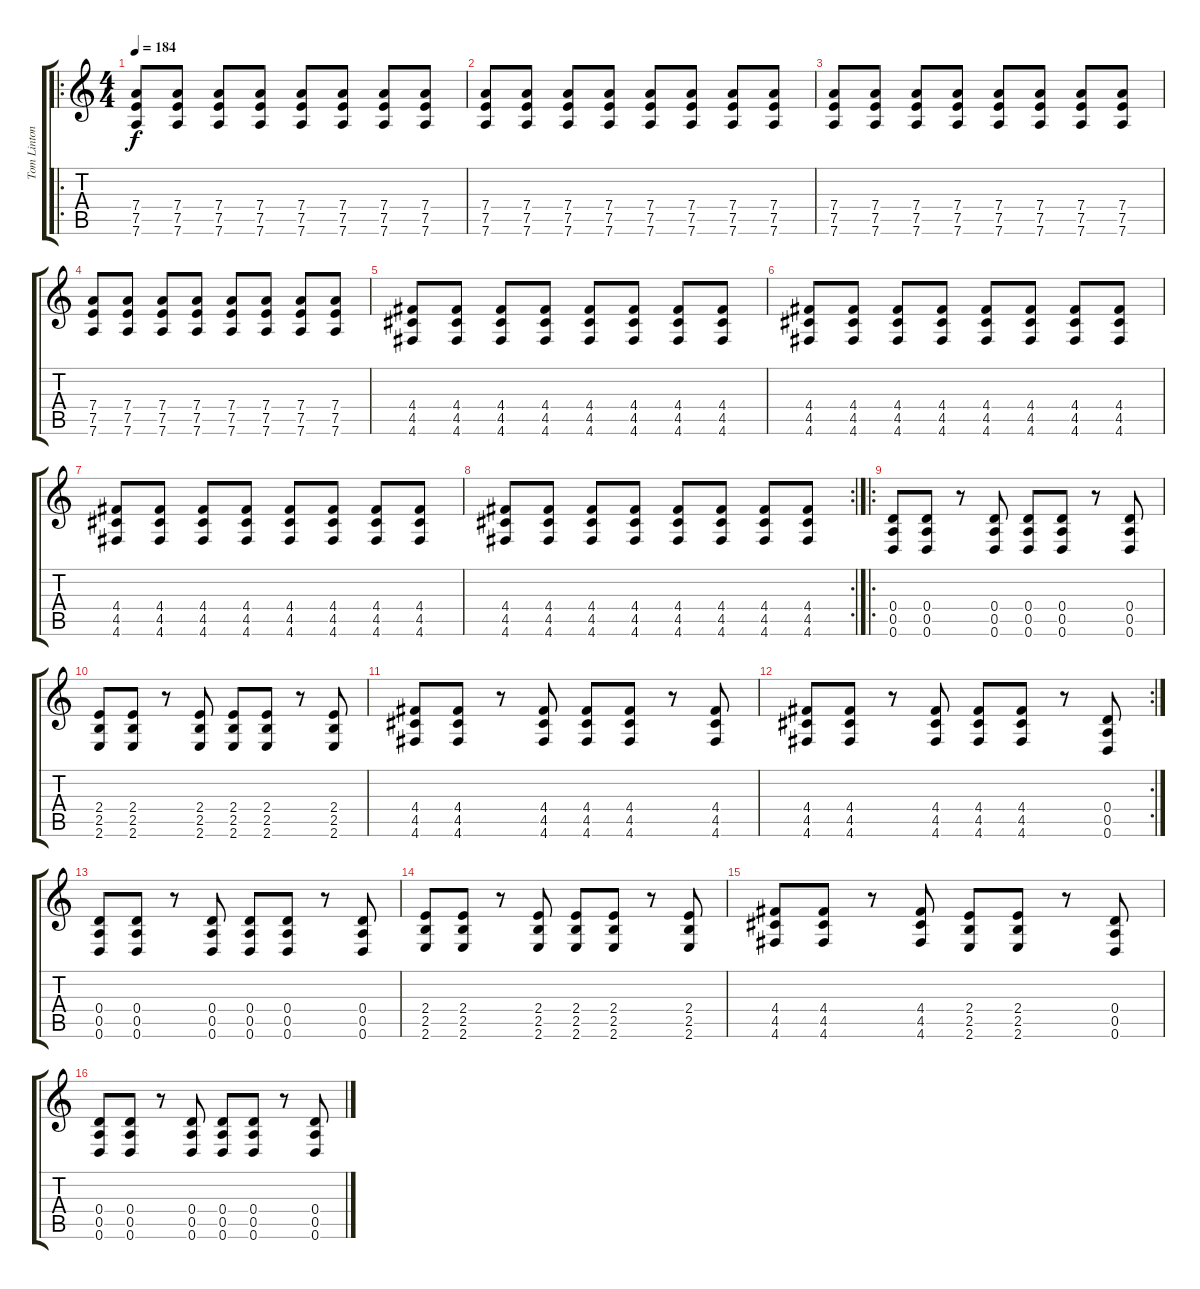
\track ("Tom Linton" "Tom Linton") {instrument distortionguitar}
\staff {score tabs}
\tuning (E4 B3 G3 D3 A2 D2) {hide}
\ro
\ts (4 4)
\tempo 184
\clef g2
\ks c
(7.4 7.5 7.6).8{dy f} (7.4 7.5 7.6).8 (7.4 7.5 7.6).8 (7.4 7.5 7.6).8 (7.4 7.5 7.6).8 (7.4 7.5 7.6).8 (7.4 7.5 7.6).8 (7.4 7.5 7.6).8 |
(7.4 7.5 7.6).8 (7.4 7.5 7.6).8 (7.4 7.5 7.6).8 (7.4 7.5 7.6).8 (7.4 7.5 7.6).8 (7.4 7.5 7.6).8 (7.4 7.5 7.6).8 (7.4 7.5 7.6).8 |
(7.4 7.5 7.6).8 (7.4 7.5 7.6).8 (7.4 7.5 7.6).8 (7.4 7.5 7.6).8 (7.4 7.5 7.6).8 (7.4 7.5 7.6).8 (7.4 7.5 7.6).8 (7.4 7.5 7.6).8 |
(7.4 7.5 7.6).8 (7.4 7.5 7.6).8 (7.4 7.5 7.6).8 (7.4 7.5 7.6).8 (7.4 7.5 7.6).8 (7.4 7.5 7.6).8 (7.4 7.5 7.6).8 (7.4 7.5 7.6).8 |
(4.4 4.5 4.6).8 (4.4 4.5 4.6).8 (4.4 4.5 4.6).8 (4.4 4.5 4.6).8 (4.4 4.5 4.6).8 (4.4 4.5 4.6).8 (4.4 4.5 4.6).8 (4.4 4.5 4.6).8 |
(4.4 4.5 4.6).8 (4.4 4.5 4.6).8 (4.4 4.5 4.6).8 (4.4 4.5 4.6).8 (4.4 4.5 4.6).8 (4.4 4.5 4.6).8 (4.4 4.5 4.6).8 (4.4 4.5 4.6).8 |
(4.4 4.5 4.6).8 (4.4 4.5 4.6).8 (4.4 4.5 4.6).8 (4.4 4.5 4.6).8 (4.4 4.5 4.6).8 (4.4 4.5 4.6).8 (4.4 4.5 4.6).8 (4.4 4.5 4.6).8 |
\rc 2
(4.4 4.5 4.6).8 (4.4 4.5 4.6).8 (4.4 4.5 4.6).8 (4.4 4.5 4.6).8 (4.4 4.5 4.6).8 (4.4 4.5 4.6).8 (4.4 4.5 4.6).8 (4.4 4.5 4.6).8 |
\ro
(0.4 0.5 0.6).8{instrument electricguitarmuted} (0.4 0.5 0.6).8 r.8 (0.4 0.5 0.6).8 (0.4 0.5 0.6).8 (0.4 0.5 0.6).8 r.8 (0.4 0.5 0.6).8 |
(2.4 2.5 2.6).8 (2.4 2.5 2.6).8 r.8 (2.4 2.5 2.6).8 (2.4 2.5 2.6).8 (2.4 2.5 2.6).8 r.8 (2.4 2.5 2.6).8 |
(4.4 4.5 4.6).8 (4.4 4.5 4.6).8 r.8 (4.4 4.5 4.6).8 (4.4 4.5 4.6).8 (4.4 4.5 4.6).8 r.8 (4.4 4.5 4.6).8 |
\rc 2
(4.4 4.5 4.6).8 (4.4 4.5 4.6).8 r.8 (4.4 4.5 4.6).8 (4.4 4.5 4.6).8 (4.4 4.5 4.6).8 r.8 (0.4 0.5 0.6).8 |
(0.4 0.5 0.6).8 (0.4 0.5 0.6).8 r.8 (0.4 0.5 0.6).8 (0.4 0.5 0.6).8 (0.4 0.5 0.6).8 r.8 (0.4 0.5 0.6).8 |
(2.4 2.5 2.6).8 (2.4 2.5 2.6).8 r.8 (2.4 2.5 2.6).8 (2.4 2.5 2.6).8 (2.4 2.5 2.6).8 r.8 (2.4 2.5 2.6).8 |
(4.4 4.5 4.6).8 (4.4 4.5 4.6).8 r.8 (4.4 4.5 4.6).8 (2.4 2.5 2.6).8 (2.4 2.5 2.6).8 r.8 (0.4 0.5 0.6).8 |
(0.4 0.5 0.6).8 (0.4 0.5 0.6).8 r.8 (0.4 0.5 0.6).8 (0.4 0.5 0.6).8 (0.4 0.5 0.6).8 r.8 (0.4 0.5 0.6).8
